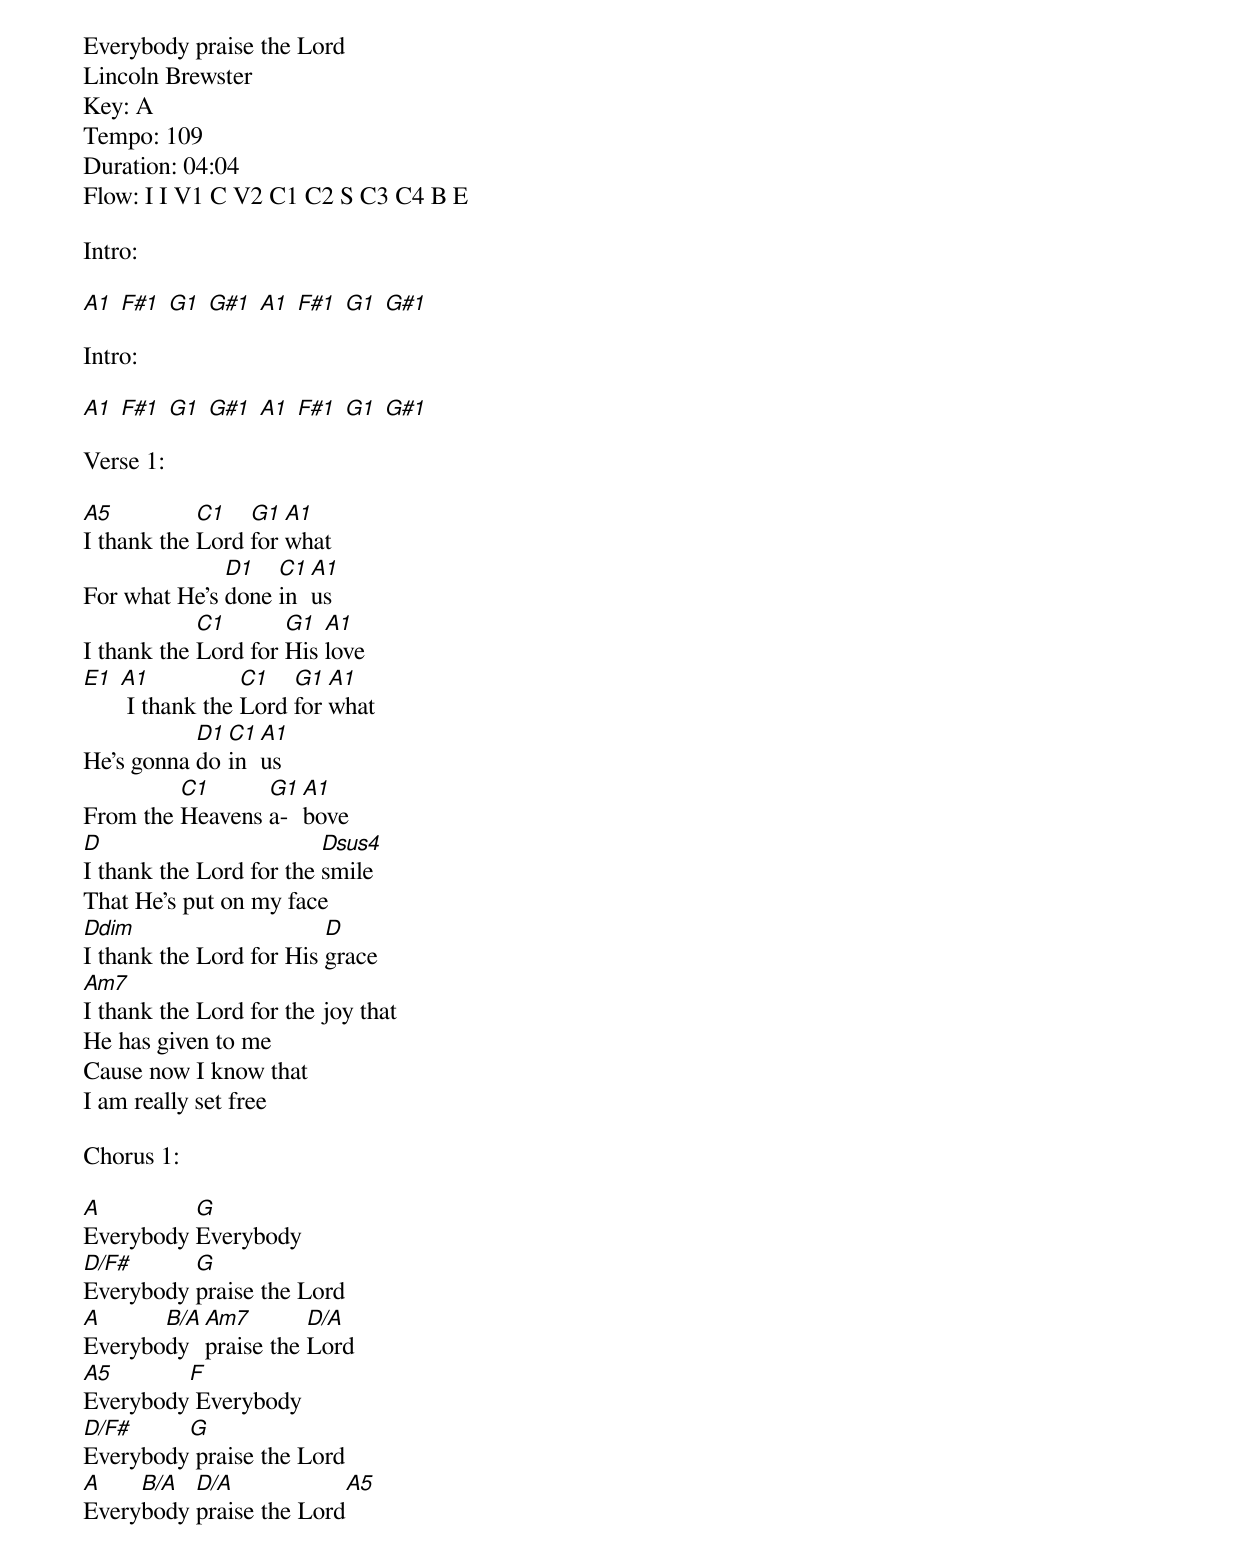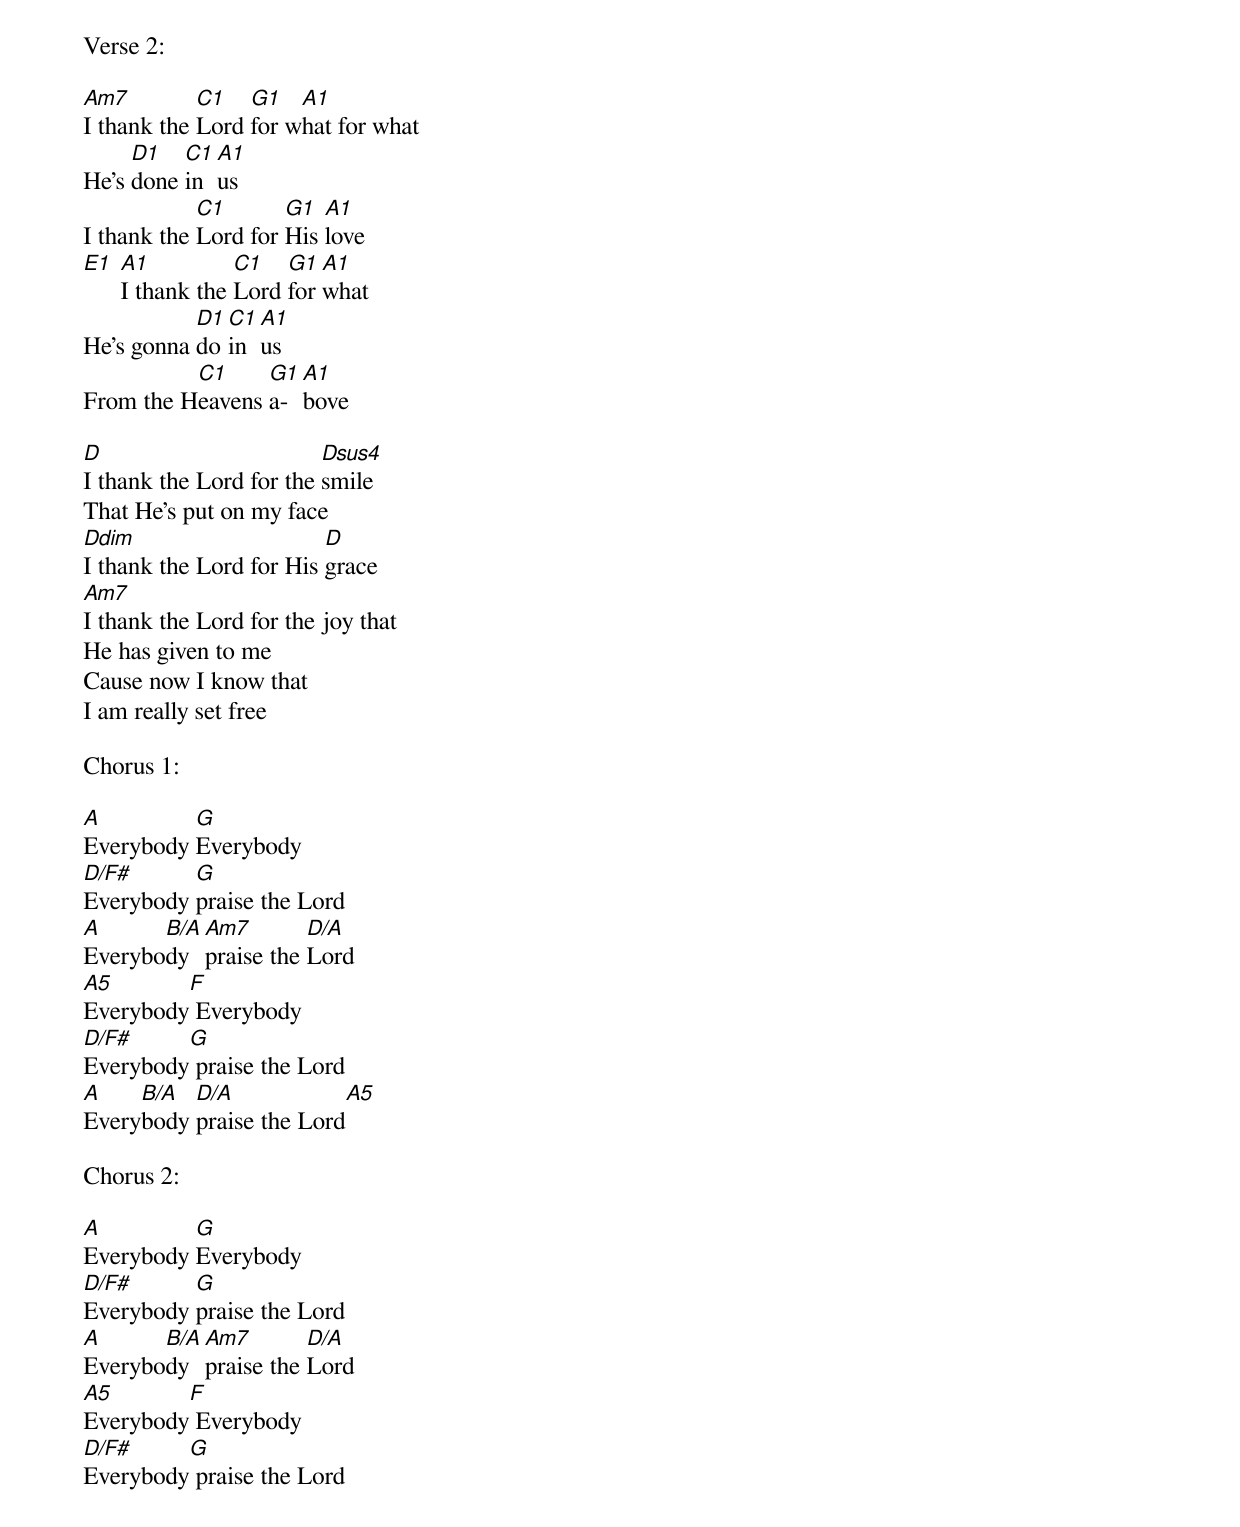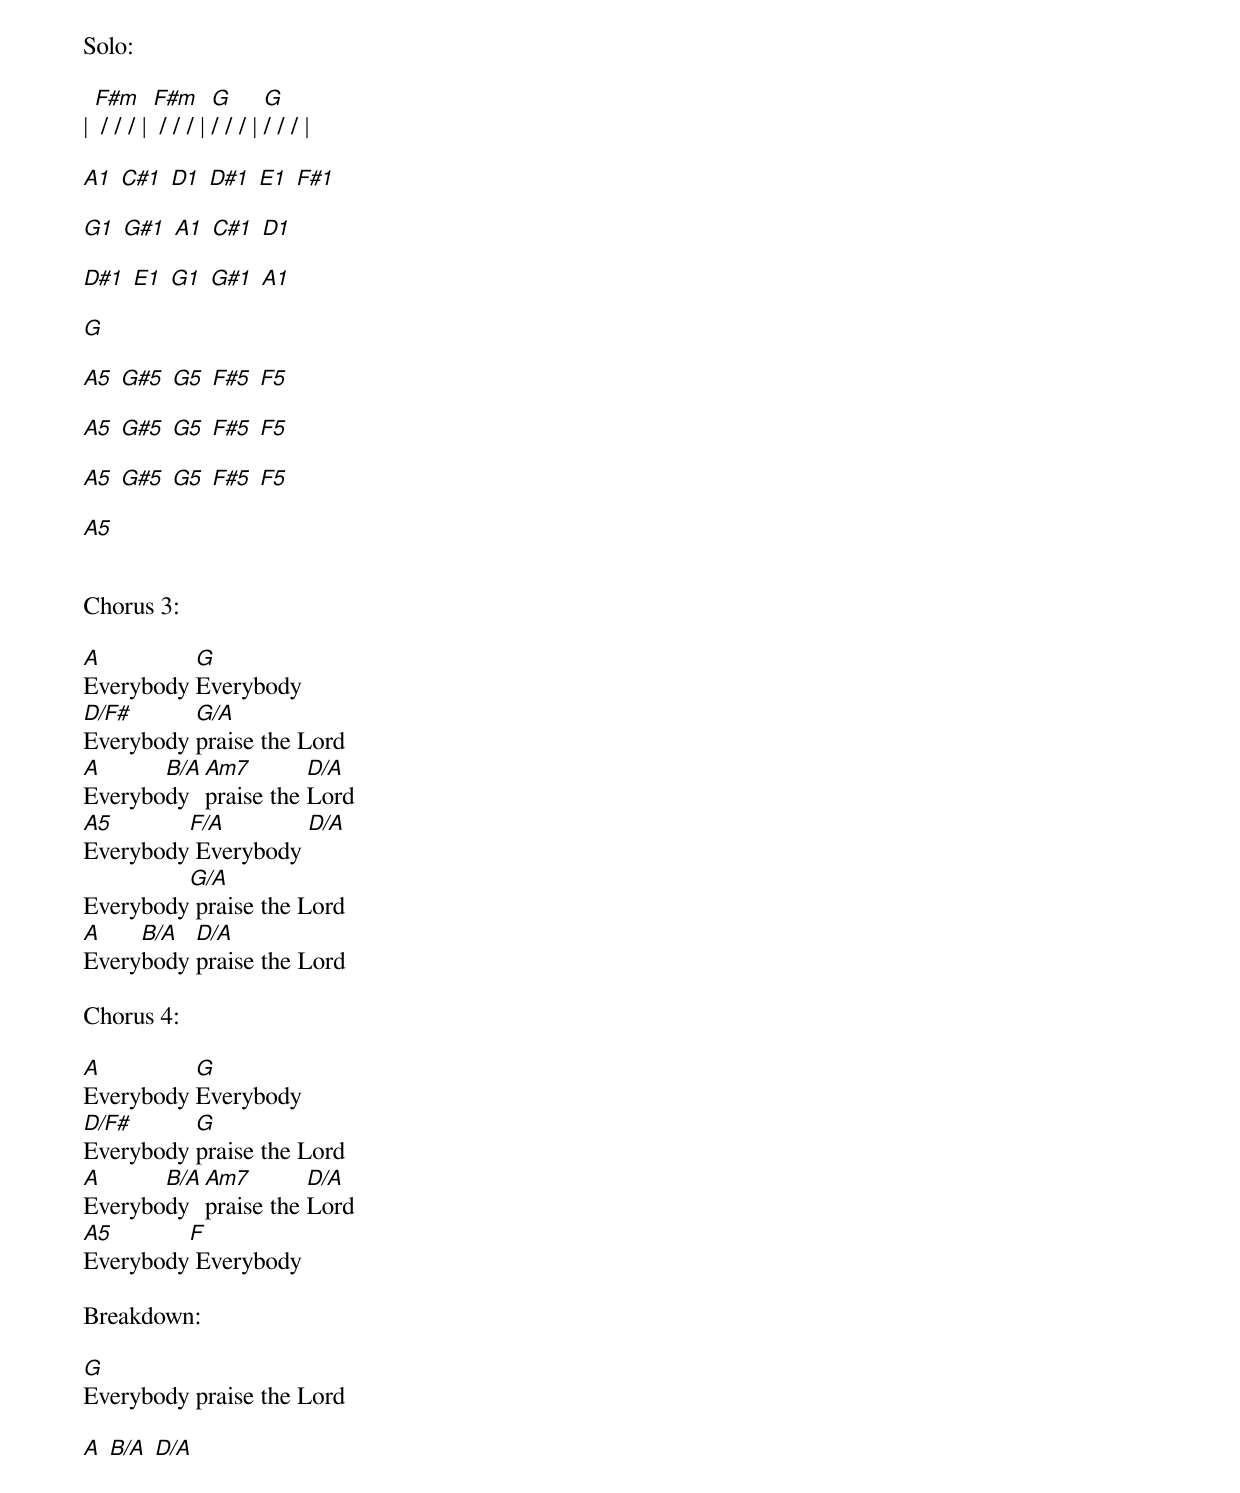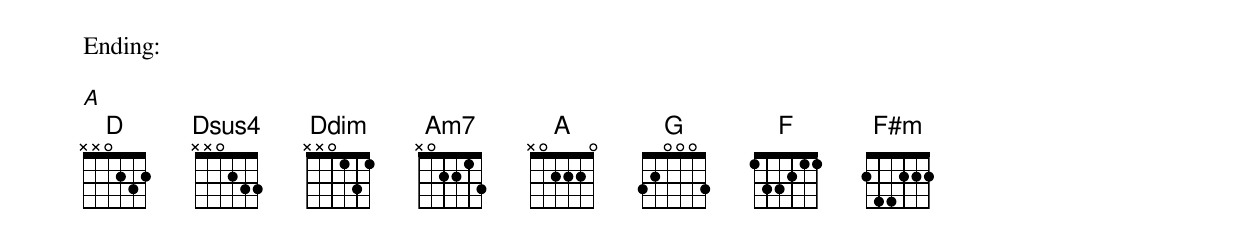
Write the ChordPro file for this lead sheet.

Everybody praise the Lord
Lincoln Brewster
Key: A
Tempo: 109
Duration: 04:04
Flow: I I V1 C V2 C1 C2 S C3 C4 B E

Intro:

[A1] [F#1] [G1] [G#1] [A1] [F#1] [G1] [G#1]

Intro:

[A1] [F#1] [G1] [G#1] [A1] [F#1] [G1] [G#1]

Verse 1:

[A5]I thank the [C1]Lord [G1]for [A1]what
For what He's [D1]done [C1]in [A1]us
I thank the [C1]Lord for [G1]His [A1]love
[E1] [A1] I thank the [C1]Lord [G1]for [A1]what
He's gonna [D1]do [C1]in [A1]us
From the [C1]Heavens [G1]a-[A1]bove
[D]I thank the Lord for the [Dsus4]smile
That He's put on my face
[Ddim]I thank the Lord for His [D]grace
[Am7]I thank the Lord for the joy that
He has given to me
Cause now I know that
I am really set free

Chorus 1:

[A]Everybody [G]Everybody
[D/F#]Everybody [G]praise the Lord
[A]Everybo[B/A]dy [Am7]praise the [D/A]Lord
[A5]Everybody[F] Everybody
[D/F#]Everybody[G] praise the Lord
[A]Every[B/A]body [D/A]praise the Lord[A5]

Verse 2:

[Am7]I thank the [C1]Lord [G1]for w[A1]hat for what
He's [D1]done [C1]in [A1]us
I thank the [C1]Lord for [G1]His [A1]love
[E1] [A1]I thank the [C1]Lord [G1]for [A1]what
He's gonna [D1]do [C1]in [A1]us
From the H[C1]eavens [G1]a-[A1]bove

[D]I thank the Lord for the [Dsus4]smile
That He's put on my face
[Ddim]I thank the Lord for His [D]grace
[Am7]I thank the Lord for the joy that
He has given to me
Cause now I know that
I am really set free

Chorus 1:

[A]Everybody [G]Everybody
[D/F#]Everybody [G]praise the Lord
[A]Everybo[B/A]dy [Am7]praise the [D/A]Lord
[A5]Everybody[F] Everybody
[D/F#]Everybody[G] praise the Lord
[A]Every[B/A]body [D/A]praise the Lord[A5]

Chorus 2:

[A]Everybody [G]Everybody
[D/F#]Everybody [G]praise the Lord
[A]Everybo[B/A]dy [Am7]praise the [D/A]Lord
[A5]Everybody[F] Everybody
[D/F#]Everybody[G] praise the Lord


Solo:

| [F#m] / / / | [F#m] / / / | [G]/ / / | [G]/ / / |

[A1] [C#1] [D1] [D#1] [E1] [F#1]

[G1] [G#1] [A1] [C#1] [D1]

[D#1] [E1] [G1] [G#1] [A1]

[G]

[A5] [G#5] [G5] [F#5] [F5]

[A5] [G#5] [G5] [F#5] [F5]

[A5] [G#5] [G5] [F#5] [F5]

[A5]


Chorus 3:

[A]Everybody [G]Everybody
[D/F#]Everybody [G/A]praise the Lord
[A]Everybo[B/A]dy [Am7]praise the [D/A]Lord
[A5]Everybody[F/A] Everybody [D/A]
Everybody[G/A] praise the Lord
[A]Every[B/A]body [D/A]praise the Lord

Chorus 4:

[A]Everybody [G]Everybody
[D/F#]Everybody [G]praise the Lord
[A]Everybo[B/A]dy [Am7]praise the [D/A]Lord
[A5]Everybody[F] Everybody

Breakdown:

[G]Everybody praise the Lord

[A] [B/A] [D/A]


Ending:

[A]
